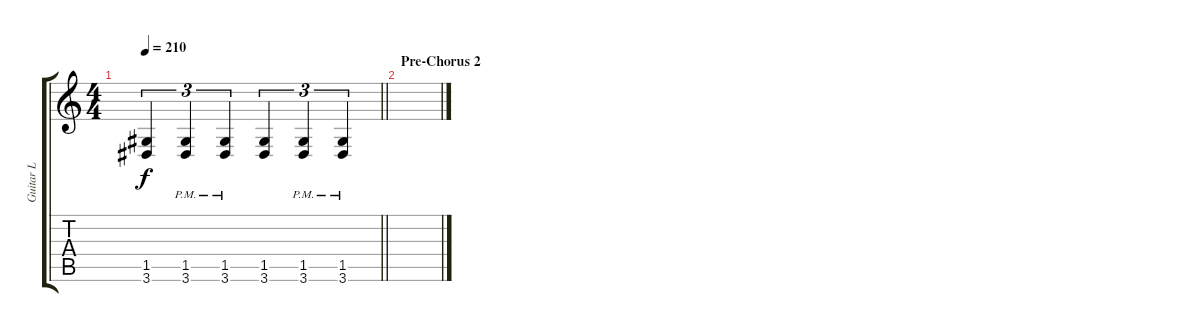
\track ("Guitar L" "Guitar L") {instrument distortionguitar}
\staff {score tabs}
\tuning (D4 A3 F3 C3 G2 C2) {hide}
\ts (4 4)
\tempo 210
\clef g2
\barLineRight lightlight
\ks c
(1.5 3.6).4{tu (3 2) dy f} (1.5{pm} 3.6{pm}).4{tu (3 2)} (1.5{pm} 3.6{pm}).4{tu (3 2)} (1.5 3.6).4{tu (3 2)} (1.5{pm} 3.6{pm}).4{tu (3 2)} (1.5{pm} 3.6{pm}).4{tu (3 2)} |
\section ("" "Pre-Chorus 2")
